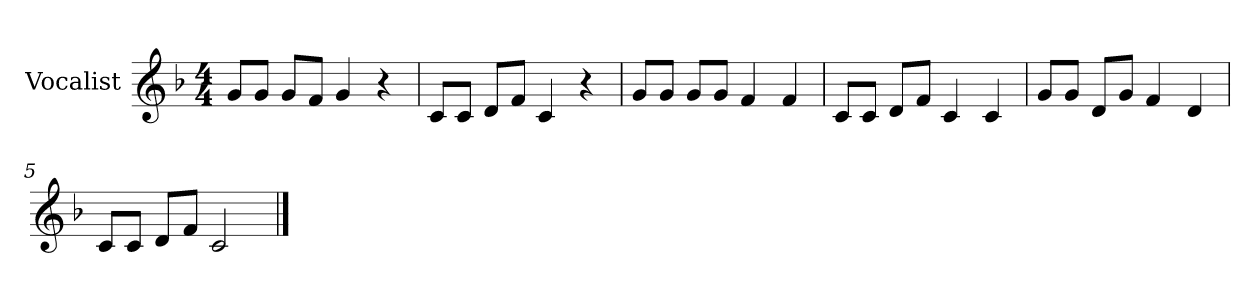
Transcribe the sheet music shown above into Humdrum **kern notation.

**kern
*part1
*staff1
*I"Vocalist
*k[b-]
*F:
*M4/4
=
8gL
8gJ
8gL
8fJ
4g
4r
=1
8cL
8cJ
8dL
8fJ
4c
4r
=2
8gL
8gJ
8gL
8gJ
4f
4f
=3
8cL
8cJ
8dL
8fJ
4c
4c
=4
8gL
8gJ
8dL
8gJ
4f
4d
=5
8cL
8cJ
8dL
8fJ
2c
==
*-
